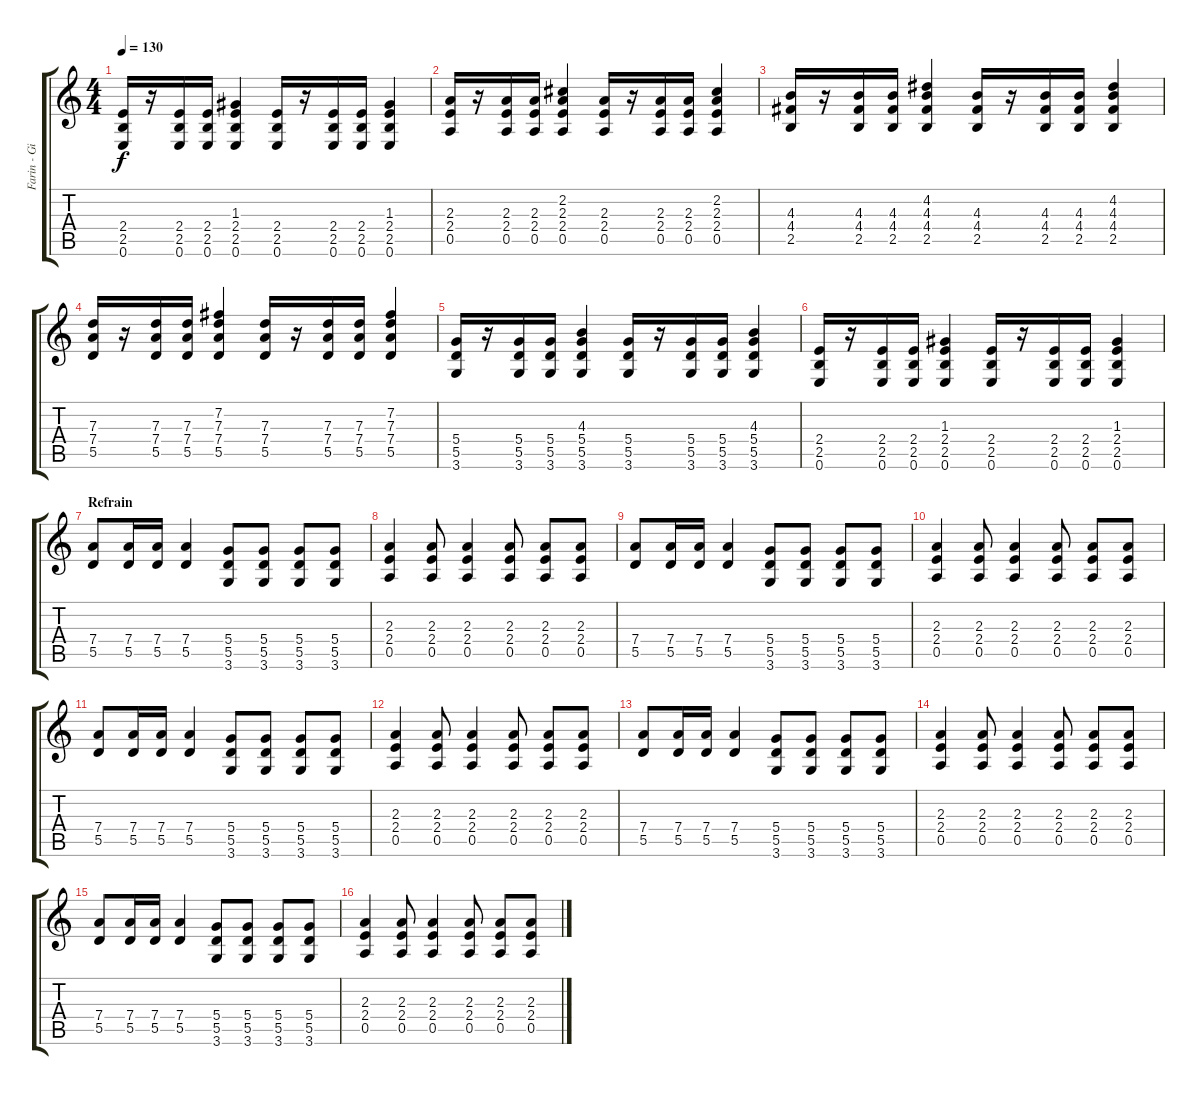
\track ("Farin - Gitarre 1" "Farin - Gi") {instrument distortionguitar}
\staff {score tabs}
\tuning (E4 B3 G3 D3 A2 E2) {hide}
\ts (4 4)
\tempo 130
\clef g2
\ks c
(2.4 2.5 0.6).16{dy f} r.16 (2.4 2.5 0.6).16 (2.4 2.5 0.6).16 (1.3 2.4 2.5 0.6).4 (2.4 2.5 0.6).16 r.16 (2.4 2.5 0.6).16 (2.4 2.5 0.6).16 (1.3 2.4 2.5 0.6).4 |
(2.3 2.4 0.5).16 r.16 (2.3 2.4 0.5).16 (2.3 2.4 0.5).16 (2.2 2.3 2.4 0.5).4 (2.3 2.4 0.5).16 r.16 (2.3 2.4 0.5).16 (2.3 2.4 0.5).16 (2.2 2.3 2.4 0.5).4 |
(4.3 4.4 2.5).16{instrument electricguitarmuted} r.16 (4.3 4.4 2.5).16 (4.3 4.4 2.5).16 (4.2 4.3 4.4 2.5).4 (4.3 4.4 2.5).16 r.16 (4.3 4.4 2.5).16 (4.3 4.4 2.5).16 (4.2 4.3 4.4 2.5).4 |
(7.3 7.4 5.5).16 r.16 (7.3 7.4 5.5).16 (7.3 7.4 5.5).16 (7.2 7.3 7.4 5.5).4 (7.3 7.4 5.5).16 r.16 (7.3 7.4 5.5).16 (7.3 7.4 5.5).16 (7.2 7.3 7.4 5.5).4 |
(5.4 5.5 3.6).16 r.16 (5.4 5.5 3.6).16 (5.4 5.5 3.6).16 (4.3 5.4 5.5 3.6).4 (5.4 5.5 3.6).16 r.16 (5.4 5.5 3.6).16 (5.4 5.5 3.6).16 (4.3 5.4 5.5 3.6).4 |
(2.4 2.5 0.6).16 r.16 (2.4 2.5 0.6).16 (2.4 2.5 0.6).16 (1.3 2.4 2.5 0.6).4 (2.4 2.5 0.6).16 r.16 (2.4 2.5 0.6).16 (2.4 2.5 0.6).16 (1.3 2.4 2.5 0.6).4 |
\section ("" "Refrain")
(7.4 5.5).8{instrument distortionguitar} (7.4 5.5).16 (7.4 5.5).16 (7.4 5.5).4 (5.4 5.5 3.6).8 (5.4 5.5 3.6).8 (5.4 5.5 3.6).8 (5.4 5.5 3.6).8 |
(2.3 2.4 0.5).4 (2.3 2.4 0.5).8 (2.3 2.4 0.5).4 (2.3 2.4 0.5).8 (2.3 2.4 0.5).8 (2.3 2.4 0.5).8 |
(7.4 5.5).8 (7.4 5.5).16 (7.4 5.5).16 (7.4 5.5).4 (5.4 5.5 3.6).8 (5.4 5.5 3.6).8 (5.4 5.5 3.6).8 (5.4 5.5 3.6).8 |
(2.3 2.4 0.5).4 (2.3 2.4 0.5).8 (2.3 2.4 0.5).4 (2.3 2.4 0.5).8 (2.3 2.4 0.5).8 (2.3 2.4 0.5).8 |
(7.4 5.5).8 (7.4 5.5).16 (7.4 5.5).16 (7.4 5.5).4 (5.4 5.5 3.6).8 (5.4 5.5 3.6).8 (5.4 5.5 3.6).8 (5.4 5.5 3.6).8 |
(2.3 2.4 0.5).4 (2.3 2.4 0.5).8 (2.3 2.4 0.5).4 (2.3 2.4 0.5).8 (2.3 2.4 0.5).8 (2.3 2.4 0.5).8 |
(7.4 5.5).8 (7.4 5.5).16 (7.4 5.5).16 (7.4 5.5).4 (5.4 5.5 3.6).8 (5.4 5.5 3.6).8 (5.4 5.5 3.6).8 (5.4 5.5 3.6).8 |
(2.3 2.4 0.5).4 (2.3 2.4 0.5).8 (2.3 2.4 0.5).4 (2.3 2.4 0.5).8 (2.3 2.4 0.5).8 (2.3 2.4 0.5).8 |
(7.4 5.5).8 (7.4 5.5).16 (7.4 5.5).16 (7.4 5.5).4 (5.4 5.5 3.6).8 (5.4 5.5 3.6).8 (5.4 5.5 3.6).8 (5.4 5.5 3.6).8 |
(2.3 2.4 0.5).4 (2.3 2.4 0.5).8 (2.3 2.4 0.5).4 (2.3 2.4 0.5).8 (2.3 2.4 0.5).8 (2.3 2.4 0.5).8
